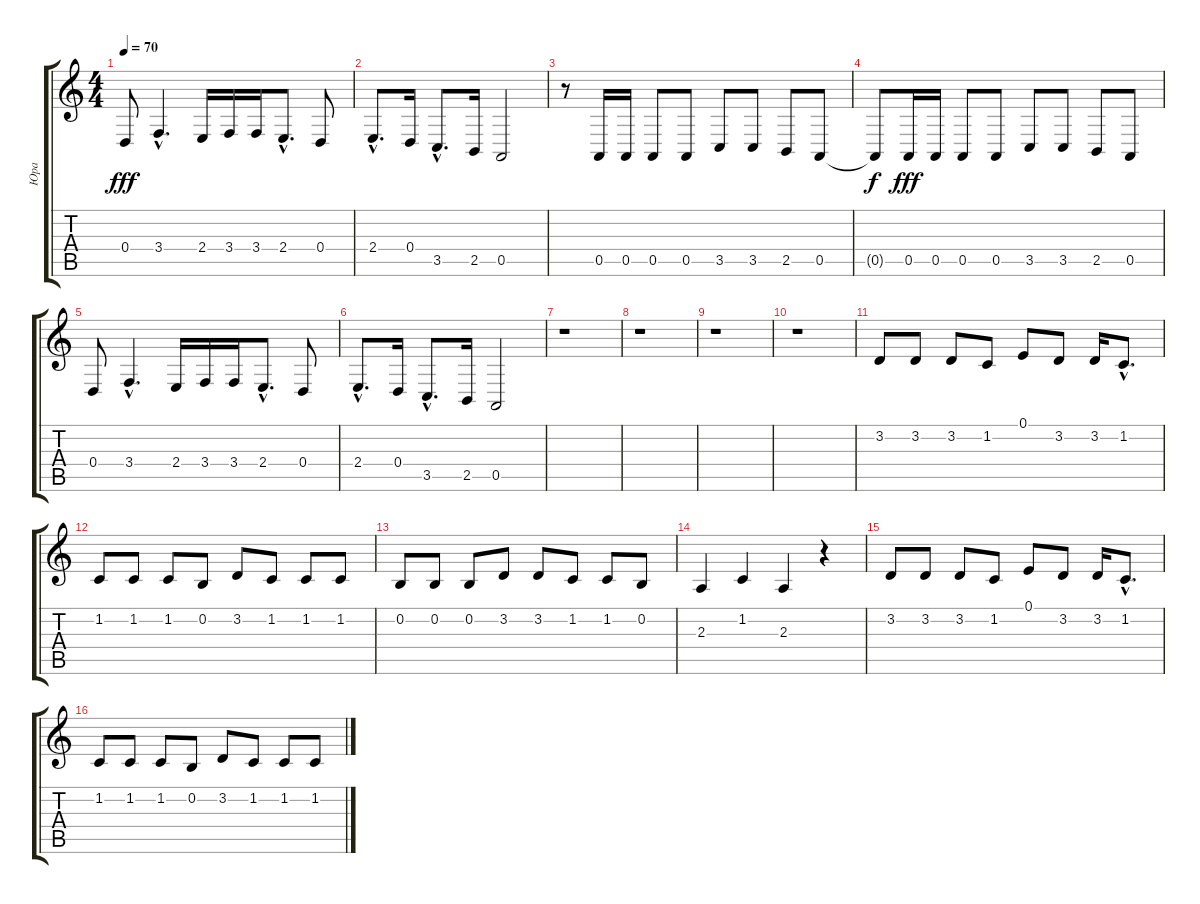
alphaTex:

\track ("Юра" "Юра") {instrument clarinet}
\staff {score tabs}
\tuning (E4 B3 G3 D3 A2 E2) {hide}
\ts (4 4)
\tempo 70
\clef g2
\ks c
0.4.8{dy fff} 3.4{hac}.4{d} 2.4.16 3.4.16 3.4.16 2.4{hac}.8{d} 0.4.8 |
2.4{hac}.8{d} 0.4.16 3.5{hac}.8{d} 2.5.16 0.5.2 |
r.8 0.5.16 0.5.16 0.5.8 0.5.8 3.5.8 3.5.8 2.5.8 0.5.8 |
0.5{t}.8{dy f} 0.5.16{dy fff} 0.5.16 0.5.8 0.5.8 3.5.8 3.5.8 2.5.8 0.5.8 |
0.4.8 3.4{hac}.4{d} 2.4.16 3.4.16 3.4.16 2.4{hac}.8{d} 0.4.8 |
2.4{hac}.8{d} 0.4.16 3.5{hac}.8{d} 2.5.16 0.5.2 |
r.1 |
r.1 |
r.1 |
r.1 |
3.2.8 3.2.8 3.2.8 1.2.8 0.1.8 3.2.8 3.2.16 1.2{hac}.8{d} |
1.2.8 1.2.8 1.2.8 0.2.8 3.2.8 1.2.8 1.2.8 1.2.8 |
0.2.8 0.2.8 0.2.8 3.2.8 3.2.8 1.2.8 1.2.8 0.2.8 |
2.3.4 1.2.4 2.3.4 r.4 |
3.2.8 3.2.8 3.2.8 1.2.8 0.1.8 3.2.8 3.2.16 1.2{hac}.8{d} |
1.2.8 1.2.8 1.2.8 0.2.8 3.2.8 1.2.8 1.2.8 1.2.8
